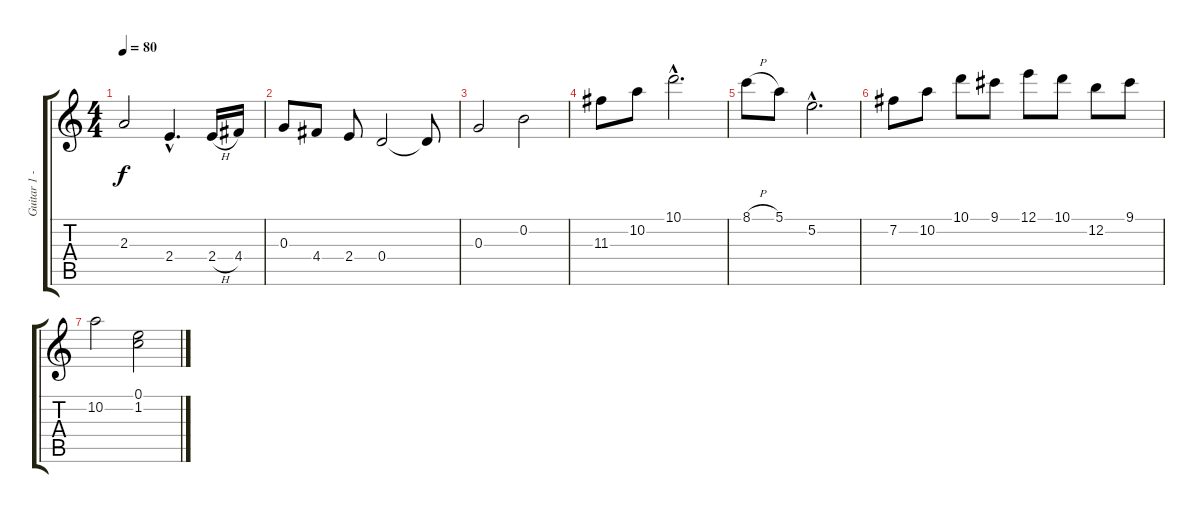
\track ("Guitar 1 - Main melody" "Guitar 1 -") {instrument acousticguitarnylon}
\staff {score tabs}
\tuning (E4 B3 G3 D3 A2 E2) {hide}
\ts (4 4)
\tempo 80
\clef g2
\ks c
2.3.2{dy f} 2.4{hac}.4{d} 2.4{h}.16 4.4.16 |
0.3.8 4.4.8 2.4.8 0.4.2 0.4{t}.8 |
0.3.2 0.2.2 |
11.3.8 10.2.8 10.1{hac}.2{d} |
8.1{h}.8 5.1.8 5.2{hac}.2{d} |
7.2.8 10.2.8 10.1.8 9.1.8 12.1.8 10.1.8 12.2.8 9.1.8 |
10.2.2 (0.1 1.2).2
